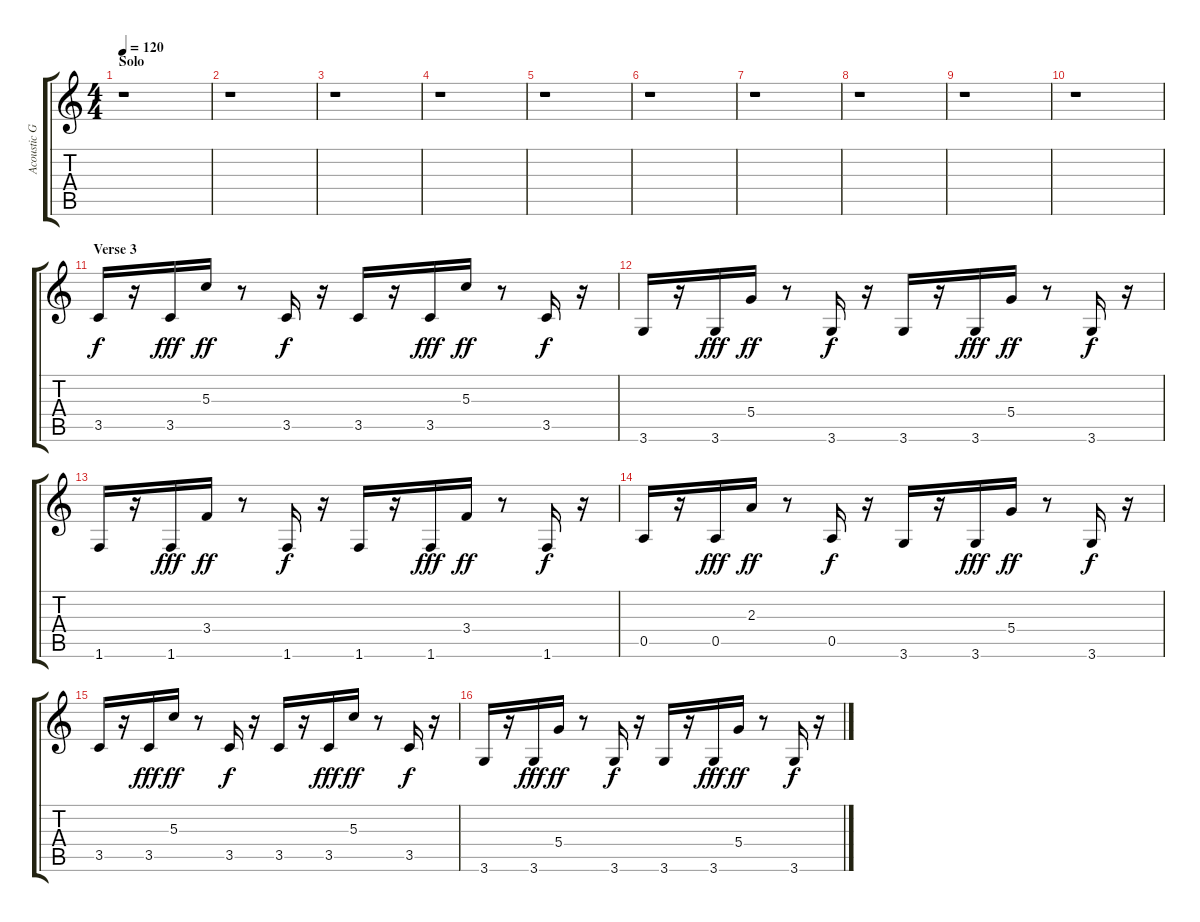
\track ("Acoustic Guitar" "Acoustic G") {instrument slapbass2}
\staff {score tabs}
\tuning (E4 B3 G3 D3 A2 E2) {hide}
\ts (4 4)
\section ("" "Solo")
\tempo 120
\clef g2
\ks c
r.1{dy f} |
r.1 |
r.1 |
r.1 |
r.1 |
r.1 |
r.1 |
r.1 |
r.1 |
r.1 |
\section ("" "Verse 3")
3.5.16 r.16 3.5.16{dy fff} 5.3.16{dy ff} r.8 3.5.16{dy f} r.16 3.5.16 r.16 3.5.16{dy fff} 5.3.16{dy ff} r.8 3.5.16{dy f} r.16 |
3.6.16 r.16 3.6.16{dy fff} 5.4.16{dy ff} r.8 3.6.16{dy f} r.16 3.6.16 r.16 3.6.16{dy fff} 5.4.16{dy ff} r.8 3.6.16{dy f} r.16 |
1.6.16 r.16 1.6.16{dy fff} 3.4.16{dy ff} r.8 1.6.16{dy f} r.16 1.6.16 r.16 1.6.16{dy fff} 3.4.16{dy ff} r.8 1.6.16{dy f} r.16 |
0.5.16 r.16 0.5.16{dy fff} 2.3.16{dy ff} r.8 0.5.16{dy f} r.16 3.6.16 r.16 3.6.16{dy fff} 5.4.16{dy ff} r.8 3.6.16{dy f} r.16 |
3.5.16 r.16 3.5.16{dy fff} 5.3.16{dy ff} r.8 3.5.16{dy f} r.16 3.5.16 r.16 3.5.16{dy fff} 5.3.16{dy ff} r.8 3.5.16{dy f} r.16 |
3.6.16 r.16 3.6.16{dy fff} 5.4.16{dy ff} r.8 3.6.16{dy f} r.16 3.6.16 r.16 3.6.16{dy fff} 5.4.16{dy ff} r.8 3.6.16{dy f} r.16
